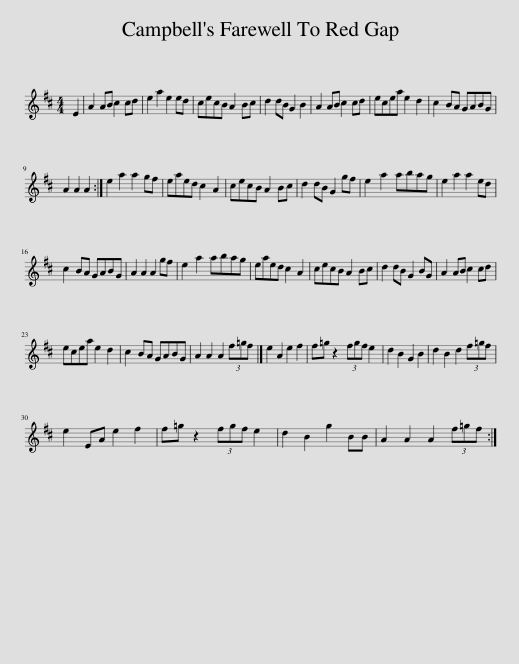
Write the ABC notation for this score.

X:1
L:1/8
M:4/4
I:linebreak $
K:D
V:1 treble
V:1
 E2 | A2 AB c2 cd | e2 a2 e2 ed | cecB A2 Bc | d2 dB G2 B2 | %5
 A2 AB c2 cd | ecea e2 d2 | c2 BA GABG |$ A2 A2 A2 :| e2 a2 a2 gf | %10
 eaed c2 A2 | cecB A2 Bc | d2 dB G2 gf | e2 a2 abag | e2 a2 a2 ed |$ %15
 c2 BA GABG | A2 A2 A2 gf | e2 a2 abag | eaed c2 A2 | cecB A2 Bc | %20
 d2 dB G2 BG | A2 AB c2 cd |$ ecea e2 d2 | c2 BA GABG | A2 A2 A2 (3f=gf |] %25
 e2 A2 e2 f2 | f=g z2 (3fgf e2 | d2 B2 G2 B2 | d2 B2 d2 (3f=gf |$ e2 EA e2 f2 | %30
 f=g z2 (3fgf e2 | d2 B2 g2 BB | A2 A2 A2 (3f=gf :| %33
